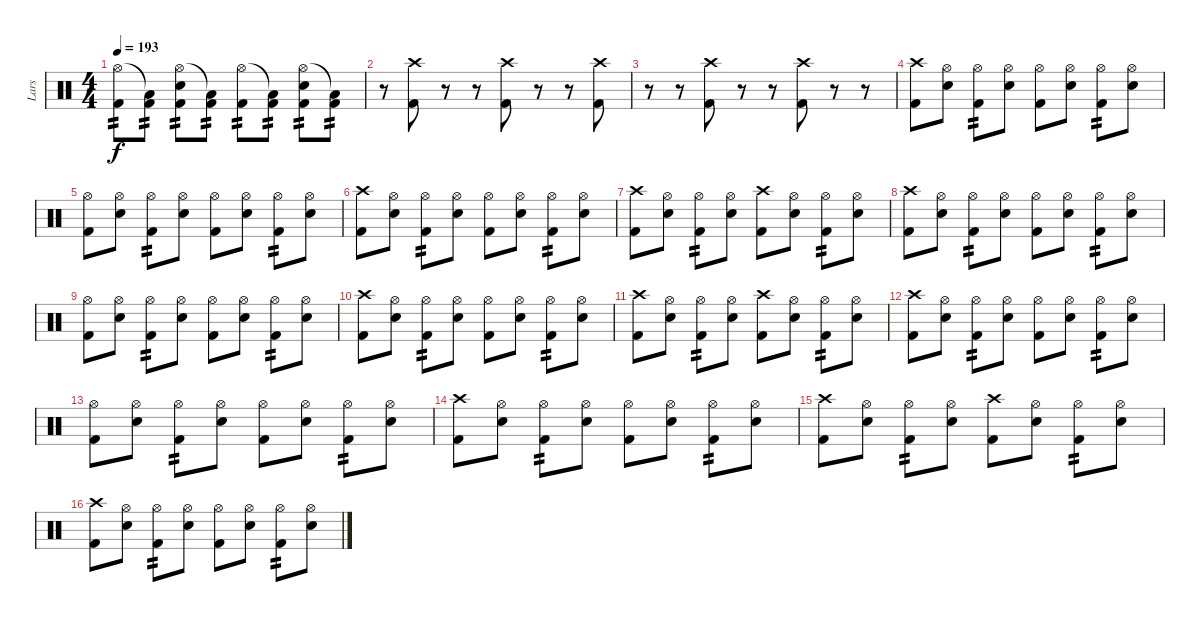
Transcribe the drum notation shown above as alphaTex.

\track ("Lars" "Lars") {instrument percussion}
\staff {score}
\articulation defaults
\ts (4 4)
\tempo 193
\clef neutral
\ks c
("Hi-Hat (open)" "Kick (hit) 2").8{tp 2 dy f} ("Low Tom (hit)"{t} "Kick (hit) 2").8{tp 2} ("Hi-Hat (open)" "Electric Snare (hit)" "Kick (hit) 2").8{tp 2} ("Low Tom (hit)"{t} "Kick (hit) 2").8{tp 2} ("Hi-Hat (open)" "Kick (hit) 2").8{tp 2} ("Low Tom (hit)"{t} "Kick (hit) 2").8{tp 2} ("Hi-Hat (open)" "Electric Snare (hit)" "Kick (hit) 2").8{tp 2} ("Low Tom (hit)"{t} "Kick (hit) 2").8{tp 2} |
r.8 ("Crash high (hit)" "Kick (hit) 2").8 r.8 r.8 ("Crash high (hit)" "Kick (hit) 2").8 r.8 r.8 ("Crash high (hit)" "Kick (hit) 2").8 |
r.8 r.8 ("Crash high (hit)" "Kick (hit) 2").8 r.8 r.8 ("Crash high (hit)" "Kick (hit) 2").8 r.8 r.8 |
("Crash high (hit)" "Kick (hit) 2").8 ("Hi-Hat (open)" "Electric Snare (hit)").8 ("Hi-Hat (open)" "Kick (hit) 2").8{tp 2} ("Hi-Hat (open)" "Electric Snare (hit)").8 ("Hi-Hat (open)" "Kick (hit) 2").8 ("Hi-Hat (open)" "Electric Snare (hit)").8 ("Hi-Hat (open)" "Kick (hit) 2").8{tp 2} ("Hi-Hat (open)" "Electric Snare (hit)").8 |
("Hi-Hat (open)" "Kick (hit) 2").8 ("Hi-Hat (open)" "Electric Snare (hit)").8 ("Hi-Hat (open)" "Kick (hit) 2").8{tp 2} ("Hi-Hat (open)" "Electric Snare (hit)").8 ("Hi-Hat (open)" "Kick (hit) 2").8 ("Hi-Hat (open)" "Electric Snare (hit)").8 ("Hi-Hat (open)" "Kick (hit) 2").8{tp 2} ("Hi-Hat (open)" "Electric Snare (hit)").8 |
("Crash high (hit)" "Kick (hit) 2").8 ("Hi-Hat (open)" "Electric Snare (hit)").8 ("Hi-Hat (open)" "Kick (hit) 2").8{tp 2} ("Hi-Hat (open)" "Electric Snare (hit)").8 ("Hi-Hat (open)" "Kick (hit) 2").8 ("Hi-Hat (open)" "Electric Snare (hit)").8 ("Hi-Hat (open)" "Kick (hit) 2").8{tp 2} ("Hi-Hat (open)" "Electric Snare (hit)").8 |
("Crash high (hit)" "Kick (hit) 2").8 ("Hi-Hat (open)" "Electric Snare (hit)").8 ("Hi-Hat (open)" "Kick (hit) 2").8{tp 2} ("Hi-Hat (open)" "Electric Snare (hit)").8 ("Crash high (hit)" "Kick (hit) 2").8 ("Hi-Hat (open)" "Electric Snare (hit)").8 ("Hi-Hat (open)" "Kick (hit) 2").8{tp 2} ("Hi-Hat (open)" "Electric Snare (hit)").8 |
("Crash high (hit)" "Kick (hit) 2").8 ("Hi-Hat (open)" "Electric Snare (hit)").8 ("Hi-Hat (open)" "Kick (hit) 2").8{tp 2} ("Hi-Hat (open)" "Electric Snare (hit)").8 ("Hi-Hat (open)" "Kick (hit) 2").8 ("Hi-Hat (open)" "Electric Snare (hit)").8 ("Hi-Hat (open)" "Kick (hit) 2").8{tp 2} ("Hi-Hat (open)" "Electric Snare (hit)").8 |
("Hi-Hat (open)" "Kick (hit) 2").8 ("Hi-Hat (open)" "Electric Snare (hit)").8 ("Hi-Hat (open)" "Kick (hit) 2").8{tp 2} ("Hi-Hat (open)" "Electric Snare (hit)").8 ("Hi-Hat (open)" "Kick (hit) 2").8 ("Hi-Hat (open)" "Electric Snare (hit)").8 ("Hi-Hat (open)" "Kick (hit) 2").8{tp 2} ("Hi-Hat (open)" "Electric Snare (hit)").8 |
("Crash high (hit)" "Kick (hit) 2").8 ("Hi-Hat (open)" "Electric Snare (hit)").8 ("Hi-Hat (open)" "Kick (hit) 2").8{tp 2} ("Hi-Hat (open)" "Electric Snare (hit)").8 ("Hi-Hat (open)" "Kick (hit) 2").8 ("Hi-Hat (open)" "Electric Snare (hit)").8 ("Hi-Hat (open)" "Kick (hit) 2").8{tp 2} ("Hi-Hat (open)" "Electric Snare (hit)").8 |
("Crash high (hit)" "Kick (hit) 2").8 ("Hi-Hat (open)" "Electric Snare (hit)").8 ("Hi-Hat (open)" "Kick (hit) 2").8{tp 2} ("Hi-Hat (open)" "Electric Snare (hit)").8 ("Crash high (hit)" "Kick (hit) 2").8 ("Hi-Hat (open)" "Electric Snare (hit)").8 ("Hi-Hat (open)" "Kick (hit) 2").8{tp 2} ("Hi-Hat (open)" "Electric Snare (hit)").8 |
("Crash high (hit)" "Kick (hit) 2").8 ("Hi-Hat (open)" "Electric Snare (hit)").8 ("Hi-Hat (open)" "Kick (hit) 2").8{tp 2} ("Hi-Hat (open)" "Electric Snare (hit)").8 ("Hi-Hat (open)" "Kick (hit) 2").8 ("Hi-Hat (open)" "Electric Snare (hit)").8 ("Hi-Hat (open)" "Kick (hit) 2").8{tp 2} ("Hi-Hat (open)" "Electric Snare (hit)").8 |
("Hi-Hat (open)" "Kick (hit) 2").8 ("Hi-Hat (open)" "Electric Snare (hit)").8 ("Hi-Hat (open)" "Kick (hit) 2").8{tp 2} ("Hi-Hat (open)" "Electric Snare (hit)").8 ("Hi-Hat (open)" "Kick (hit) 2").8 ("Hi-Hat (open)" "Electric Snare (hit)").8 ("Hi-Hat (open)" "Kick (hit) 2").8{tp 2} ("Hi-Hat (open)" "Electric Snare (hit)").8 |
("Crash high (hit)" "Kick (hit) 2").8 ("Hi-Hat (open)" "Electric Snare (hit)").8 ("Hi-Hat (open)" "Kick (hit) 2").8{tp 2} ("Hi-Hat (open)" "Electric Snare (hit)").8 ("Hi-Hat (open)" "Kick (hit) 2").8 ("Hi-Hat (open)" "Electric Snare (hit)").8 ("Hi-Hat (open)" "Kick (hit) 2").8{tp 2} ("Hi-Hat (open)" "Electric Snare (hit)").8 |
("Crash high (hit)" "Kick (hit) 2").8 ("Hi-Hat (open)" "Electric Snare (hit)").8 ("Hi-Hat (open)" "Kick (hit) 2").8{tp 2} ("Hi-Hat (open)" "Electric Snare (hit)").8 ("Crash high (hit)" "Kick (hit) 2").8 ("Hi-Hat (open)" "Electric Snare (hit)").8 ("Hi-Hat (open)" "Kick (hit) 2").8{tp 2} ("Hi-Hat (open)" "Electric Snare (hit)").8 |
("Crash high (hit)" "Kick (hit) 2").8 ("Hi-Hat (open)" "Electric Snare (hit)").8 ("Hi-Hat (open)" "Kick (hit) 2").8{tp 2} ("Hi-Hat (open)" "Electric Snare (hit)").8 ("Hi-Hat (open)" "Kick (hit) 2").8 ("Hi-Hat (open)" "Electric Snare (hit)").8 ("Hi-Hat (open)" "Kick (hit) 2").8{tp 2} ("Hi-Hat (open)" "Electric Snare (hit)").8
